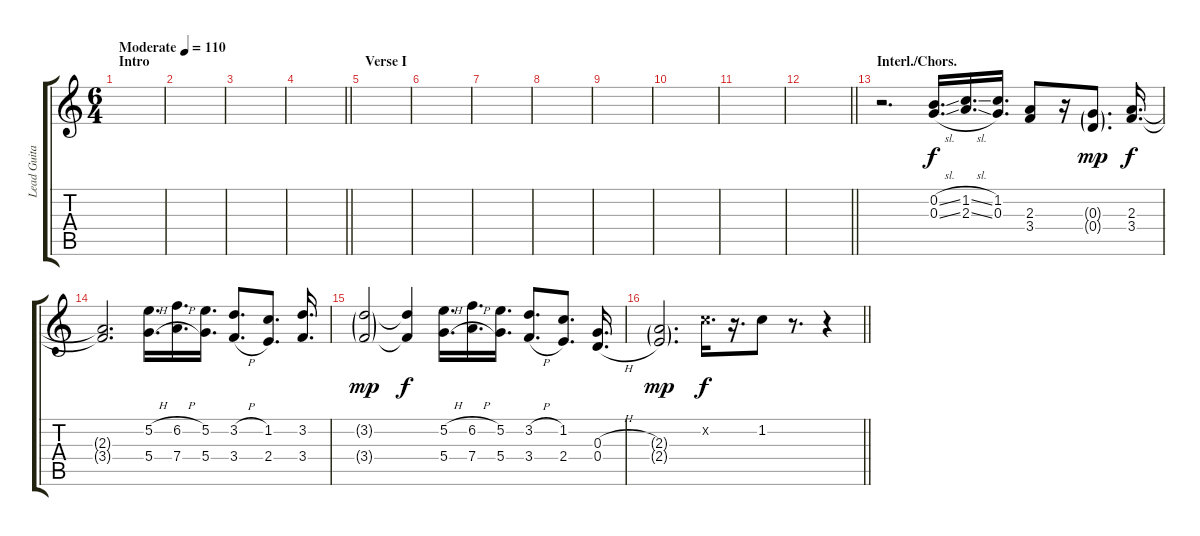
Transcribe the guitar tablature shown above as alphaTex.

\track ("Lead Guitar" "Lead Guita") {instrument electricguitarjazz}
\staff {score tabs}
\tuning (E4 B3 G3 D3 A2 E2) {hide}
\ts (6 4)
\section ("" "Intro")
\tempo (110 "Moderate")
\clef g2
\ks c
|
|
|
\barLineRight lightlight
|
\section ("" "Verse I")
|
|
|
|
|
|
|
\barLineRight lightlight
|
\section ("" "Interl./Chors.")
r.2{d volume 16} (0.2{sl} 0.3{sl}).16{d} (1.2{sl} 2.3{sl}).16{d} (1.2 0.3).16{d} (2.3 3.4).8 r.16 (0.3{g} 0.4{g}).8{d dy mp} (2.3 3.4).16{d dy f} |
(2.3{t} 3.4{t}).2{d} (5.2{h} 5.4{h}).16{d} (6.2{h} 7.4{h}).16{d} (5.2 5.4).16{d} (3.2{h} 3.4{h}).8{d} (1.2 2.4).8{d} (3.2 3.4).16{d} |
(3.2{g} 3.4{g}).2{dy mp} (3.2{t} 3.4{t}).4{dy f} (5.2{h} 5.4{h}).16{d} (6.2{h} 7.4{h}).16{d} (5.2 5.4).16{d} (3.2{h} 3.4{h}).8{d} (1.2 2.4).8{d} (0.3{h} 0.4{h}).16{d} |
\barLineRight lightlight
(2.3{g} 2.4{g}).2{d dy mp} 1.2{x}.16{d dy f} r.16{d} 1.2.8 r.8{d} r.4
